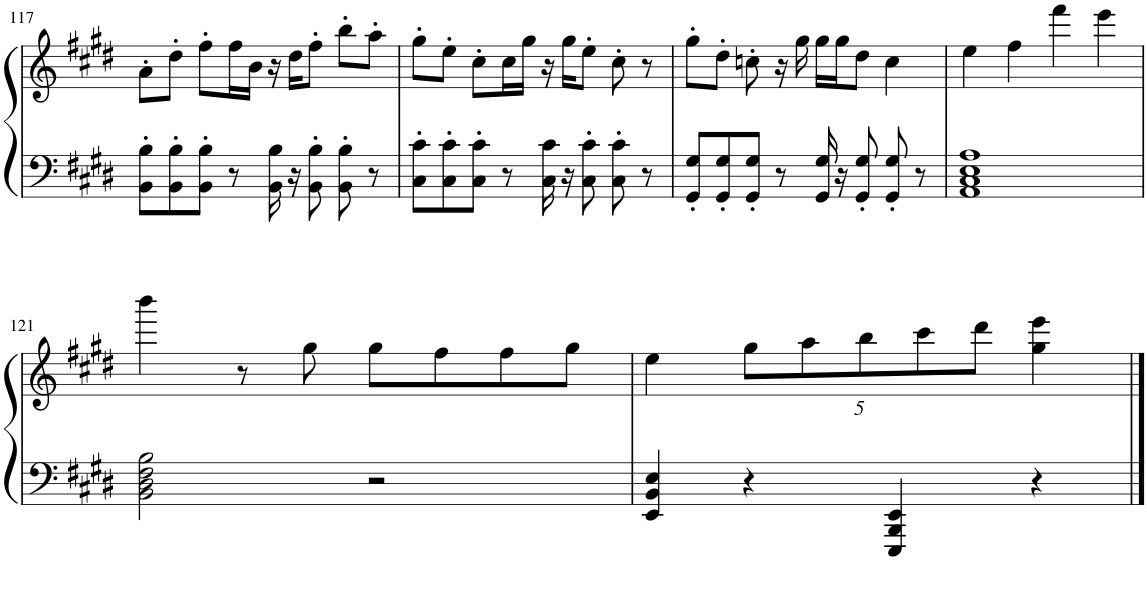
**kern	**kern
*part1	*part1
*staff2	*staff1
*I"Piano	*
*I'Pno.	*
!!LO:PB:g=z
*clefF4	*clefG2
*k[f#c#g#d#]	*k[f#c#g#d#]
*M4/4	*M4/4
=117	=117
8BB\' 8B\'L	8a'\L
8BB\' 8B\'	8dd#'\J
8BB\' 8B\'J	8ff#'\L
8r	16ff#\L
.	16b\JJ
16BB\ 16B\	16r
16r	16dd#\KL
8BB\' 8B\'	8ff#'\J
8BB\' 8B\'	8bb'\L
8r	8aa'\J
=118	=118
8C#\' 8c#\'L	8gg#'\L
8C#\' 8c#\'	8ee'\J
8C#\' 8c#\'J	8cc#'\L
8r	16cc#\L
.	16gg#\JJ
16C#\ 16c#\	16r
16r	16gg#\KL
8C#\' 8c#\'	8ee'\J
8C#\' 8c#\'	8cc#'\
8r	8r
=119	=119
8GG#/' 8G#/'L	8gg#'\L
8GG#/' 8G#/'	8dd#'\J
8GG#/' 8G#/'J	8ccn'\
8r	16r
.	16gg#\
16GG#/ 16G#/	16gg#\LL
16r	16gg#\J
8GG#/' 8G#/'	8dd#\J
8GG#/' 8G#/'	4cc\
8r	.
=120	=120
1AA 1C# 1E 1A	4ee\
.	4ff#\
.	4fff#\
.	4eee\
!!LO:LB:g=z
=121	=121
2BB\ 2D#\ 2F#\ 2B\	4bbb\
.	8r
.	8gg#\
2r	8gg#\L
.	8ff#\
.	8ff#\
.	8gg#\J
=122	=122
4EE/ 4BB/ 4E/	4ee\
*	*Xbrackettup
4r	10gg#\L
.	10aa\
.	10bb\
4EEE/ 4BBB/ 4EE/	.
.	10ccc#\
.	10ddd#\J
4r	4gg#\ 4eee\
==	==
*-	*-
